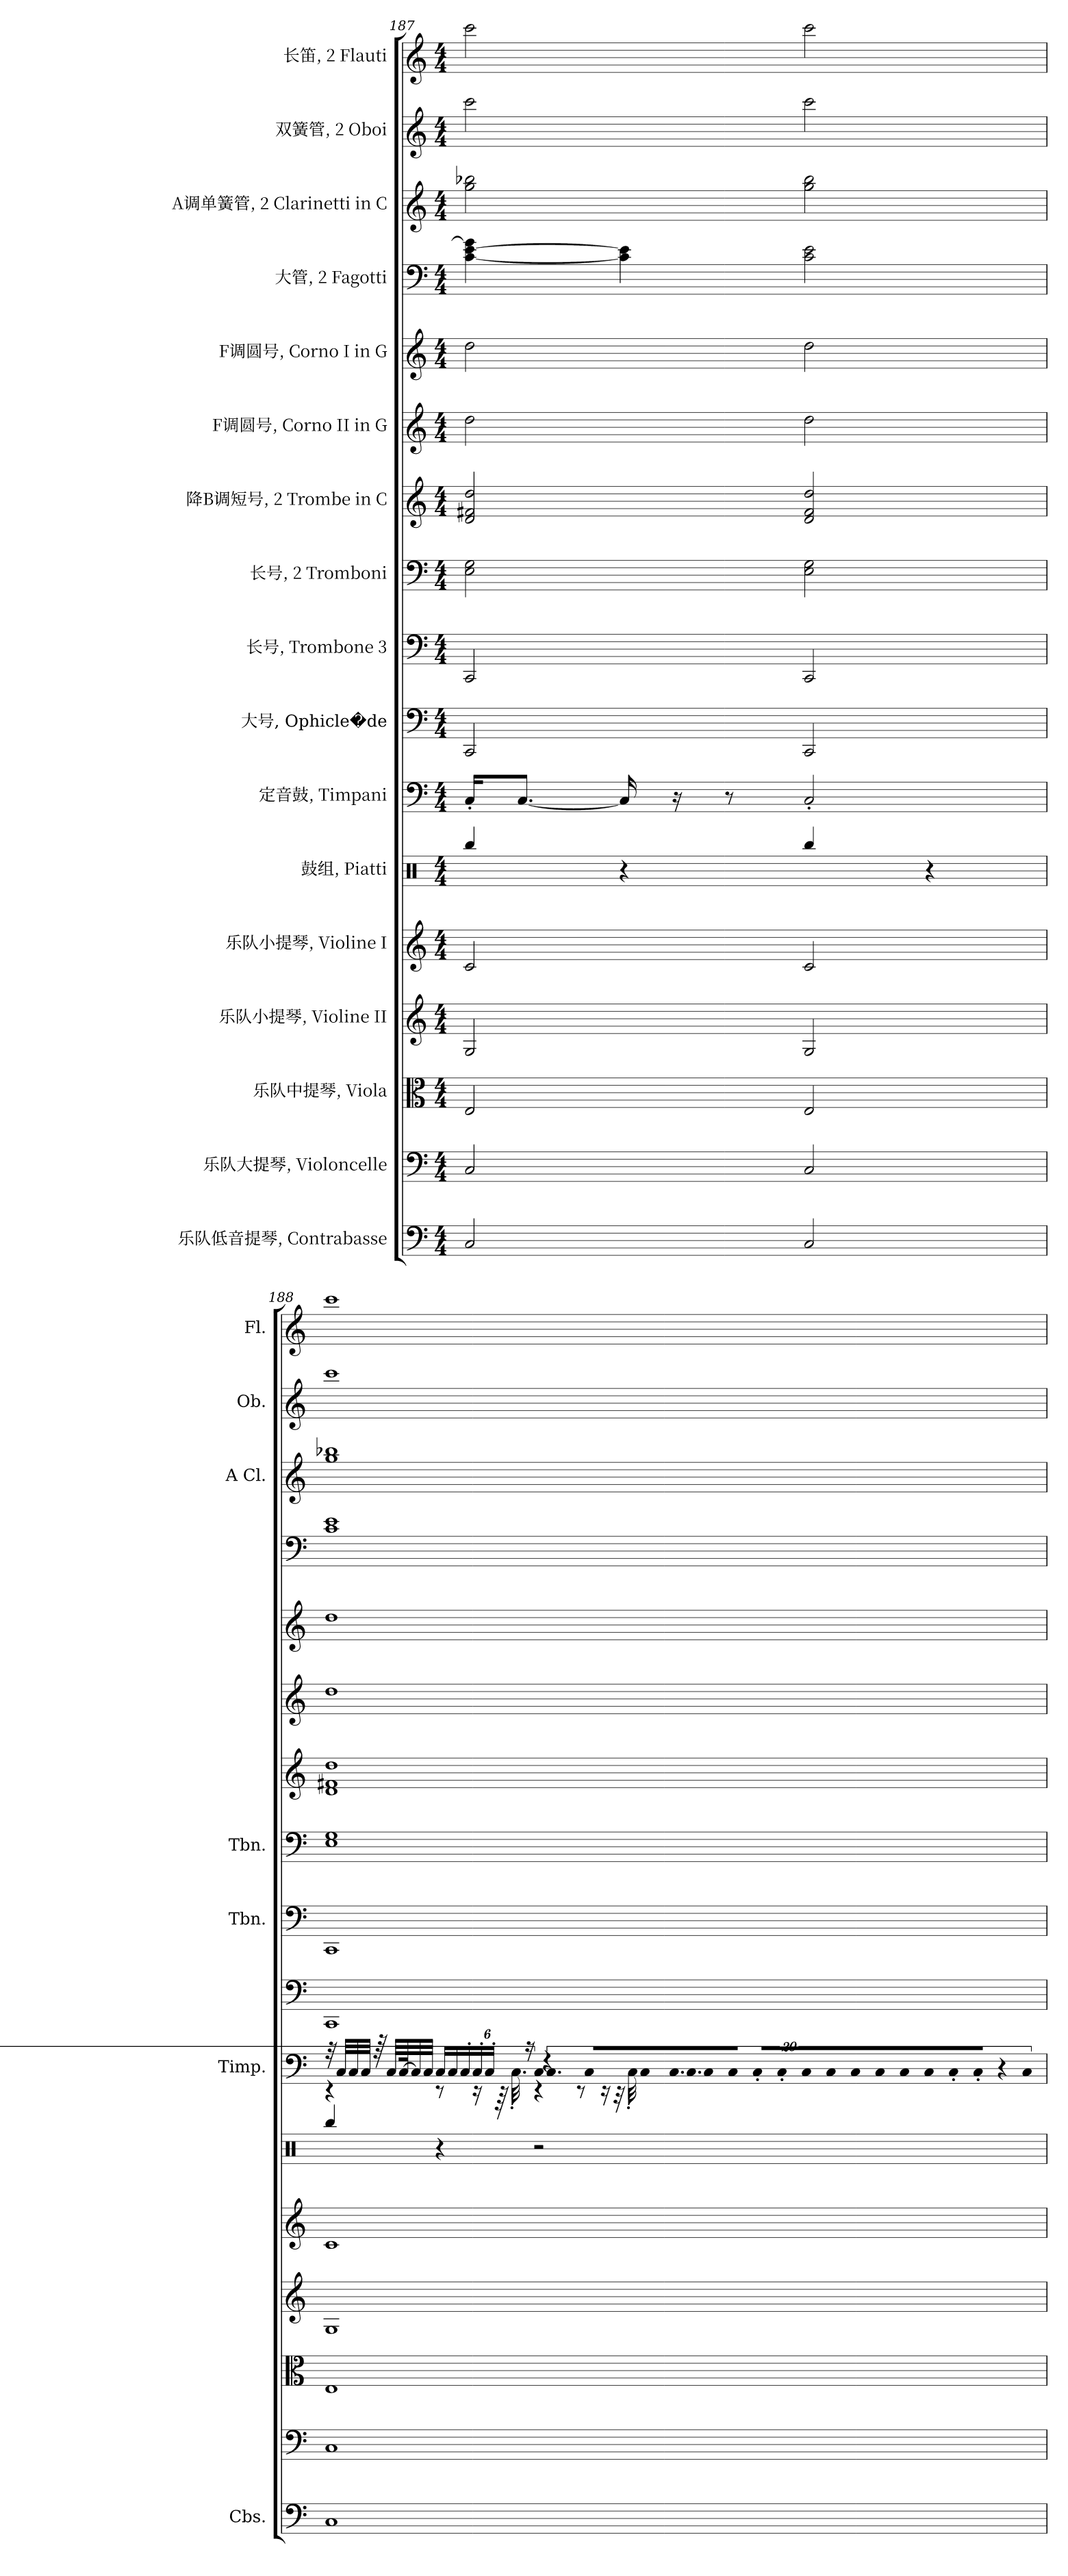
**kern	**kern	**kern	**kern	**kern	**kern	**kern	**kern	**kern	**kern	**kern	**kern	**kern	**kern	**kern	**kern	**kern
*part17	*part16	*part15	*part14	*part13	*part12	*part11	*part10	*part9	*part8	*part7	*part6	*part5	*part4	*part3	*part2	*part1
*staff17	*staff16	*staff15	*staff14	*staff13	*staff12	*staff11	*staff10	*staff9	*staff8	*staff7	*staff6	*staff5	*staff4	*staff3	*staff2	*staff1
*I"乐队低音提琴, Contrabasse	*I"乐队大提琴, Violoncelle	*I"乐队中提琴, Viola	*I"乐队小提琴, Violine II	*I"乐队小提琴, Violine I	*I"鼓组, Piatti	*I"定音鼓, Timpani	*I"大号, Ophicle�de	*I"长号, Trombone 3	*I"长号, 2 Tromboni	*I"降B调短号, 2 Trombe in C	*I"F调圆号, Corno II in G	*I"F调圆号, Corno I in G	*I"大管, 2 Fagotti	*I"A调单簧管, 2 Clarinetti in C	*I"双簧管, 2 Oboi	*I"长笛, 2 Flauti
*I'Cbs.	*	*	*	*	*	*I'Timp.	*	*I'Tbn.	*I'Tbn.	*	*	*	*	*I'A Cl.	*I'Ob.	*I'Fl.
!!LO:PB:g=z
*clefF4	*clefF4	*clefC3	*clefG2	*clefG2	*clefX	*clefF4	*clefF4	*clefF4	*clefF4	*clefG2	*clefG2	*clefG2	*clefF4	*clefG2	*clefG2	*clefG2
*ITrd7c12	*	*	*	*	*	*	*	*	*	*ITrd1c2	*ITrd4c7	*ITrd4c7	*	*ITrd2c3	*	*
*k[]	*k[]	*k[]	*k[]	*k[]	*k[]	*k[]	*k[]	*k[]	*k[]	*k[b-e-]	*k[b-]	*k[b-]	*k[]	*k[f#c#g#]	*k[]	*k[]
*M4/4	*M4/4	*M4/4	*M4/4	*M4/4	*M4/4	*M4/4	*M4/4	*M4/4	*M4/4	*M4/4	*M4/4	*M4/4	*M4/4	*M4/4	*M4/4	*M4/4
*MM118	*MM118	*MM118	*MM118	*MM118	*MM118	*MM118	*MM118	*MM118	*MM118	*MM118	*MM118	*MM118	*MM118	*MM118	*MM118	*MM118
=187	=187	=187	=187	=187	=187	=187	=187	=187	=187	=187	=187	=187	=187	=187	=187	=187
2CC/	2C/	2E/	2G/	2c/	4Rbb/	16C'/KL	2CC/	2CC/	2E\ 2G\	2c/ 2en/ 2cc/	2g\	2g\	[4c\ [4e\ 4g\]	2ee\ 2ggn\	2ccc\	2ccc\
.	.	.	.	.	.	[8.C/J	.	.	.	.	.	.	.	.	.	.
.	.	.	.	.	4r	16C/]	.	.	.	.	.	.	4c\] 4e\]	.	.	.
.	.	.	.	.	.	16r	.	.	.	.	.	.	.	.	.	.
.	.	.	.	.	.	8r	.	.	.	.	.	.	.	.	.	.
*	*	*	*	*	*	*	*	*	*	*	*	*	*	*	*	*MM108
2CC/	2C/	2E/	2G/	2c/	4Rbb/	2C'/	2CC/	2CC/	2E\ 2G\	2c/ 2e/ 2cc/	2g\	2g\	2c\ 2e\	2ee\ 2gg\	2ccc\	2ccc\
.	.	.	.	.	4r	.	.	.	.	.	.	.	.	.	.	.
!!LO:PB:g=z
=188	=188	=188	=188	=188	=188	=188	=188	=188	=188	=188	=188	=188	=188	=188	=188	=188
*	*	*	*	*	*	*	*	*	*	*	*	*	*	*	*	*MM94
*	*	*	*	*	*	*^	*	*	*	*	*	*	*	*	*	*
1CC	1C	1E	1G	1c	4Rbb/	32r	4r	1CC	1CC	1E 1G	1c 1en 1cc	1g	1g	1c 1e	1ee 1ggn	1ccc	1ccc
.	.	.	.	.	.	32C/LLL	.	.	.	.	.	.	.	.	.	.	.
.	.	.	.	.	.	32C/	.	.	.	.	.	.	.	.	.	.	.
.	.	.	.	.	.	32C/JJJ	.	.	.	.	.	.	.	.	.	.	.
.	.	.	.	.	.	64r	.	.	.	.	.	.	.	.	.	.	.
.	.	.	.	.	.	32C/LLL	.	.	.	.	.	.	.	.	.	.	.
.	.	.	.	.	.	[64C/K	.	.	.	.	.	.	.	.	.	.	.
.	.	.	.	.	.	32C/]	.	.	.	.	.	.	.	.	.	.	.
.	.	.	.	.	.	32C/JJJ	.	.	.	.	.	.	.	.	.	.	.
*	*	*	*	*	*	*Xbrackettup	*	*	*	*	*	*	*	*	*	*	*
.	.	.	.	.	4r	24C/LL	8r	.	.	.	.	.	.	.	.	.	.
.	.	.	.	.	.	24C/	.	.	.	.	.	.	.	.	.	.	.
.	.	.	.	.	.	24C'/	.	.	.	.	.	.	.	.	.	.	.
*	*	*	*	*	*	*brackettup	*	*	*	*	*	*	*	*	*	*	*
.	.	.	.	.	.	24C'/	16r	.	.	.	.	.	.	.	.	.	.
.	.	.	.	.	.	24C'/JJ	.	.	.	.	.	.	.	.	.	.	.
.	.	.	.	.	.	.	64r	.	.	.	.	.	.	.	.	.	.
.	.	.	.	.	.	.	32.C'\	.	.	.	.	.	.	.	.	.	.
.	.	.	.	.	.	24r	.	.	.	.	.	.	.	.	.	.	.
!	!	!	!	!	!	!LO:N:vis=256%9	!	!	!	!	!	!	!	!	!	!	!
.	.	.	.	.	2r	960%17C/	4r	.	.	.	.	.	.	.	.	.	.
!	!	!	!	!	!	!LO:N:vis=128	!	!	!	!	!	!	!	!	!	!	!
.	.	.	.	.	.	1920%17r	.	.	.	.	.	.	.	.	.	.	.
!	!	!	!	!	!	!LO:N:vis=32.	!	!	!	!	!	!	!	!	!	!	!
.	.	.	.	.	.	640%17C/	.	.	.	.	.	.	.	.	.	.	.
.	.	.	.	.	.	1920ryy	.	.	.	.	.	.	.	.	.	.	.
!	!	!	!	!	!	!LO:N:vis=32	!	!	!	!	!	!	!	!	!	!	!
.	.	.	.	.	.	640%23C/LLL	.	.	.	.	.	.	.	.	.	.	.
!	!	!	!	!	!	!LO:N:vis=32	!	!	!	!	!	!	!	!	!	!	!
.	.	.	.	.	.	640%23C/	.	.	.	.	.	.	.	.	.	.	.
*	*	*	*	*	*	*Xbrackettup	*	*	*	*	*	*	*	*	*	*	*
!	!	!	!	!	!	!LO:N:vis=32.	!	!	!	!	!	!	!	!	!	!	!
.	.	.	.	.	.	640%17C/L	.	.	.	.	.	.	.	.	.	.	.
!	!	!	!	!	!	!LO:N:vis=32.	!	!	!	!	!	!	!	!	!	!	!
.	.	.	.	.	.	640%17C/J	.	.	.	.	.	.	.	.	.	.	.
!	!	!	!	!	!	!LO:N:vis=32	!	!	!	!	!	!	!	!	!	!	!
.	.	.	.	.	.	640%23C/	.	.	.	.	.	.	.	.	.	.	.
!	!	!	!	!	!	!LO:N:vis=32	!	!	!	!	!	!	!	!	!	!	!
.	.	.	.	.	.	640%23C/JJJ	.	.	.	.	.	.	.	.	.	.	.
.	.	.	.	.	.	.	8r	.	.	.	.	.	.	.	.	.	.
.	.	.	.	.	.	48C'/LLL	.	.	.	.	.	.	.	.	.	.	.
.	.	.	.	.	.	48C'/	.	.	.	.	.	.	.	.	.	.	.
.	.	.	.	.	.	48C/	.	.	.	.	.	.	.	.	.	.	.
.	.	.	.	.	.	48C/	.	.	.	.	.	.	.	.	.	.	.
.	.	.	.	.	.	48C/	.	.	.	.	.	.	.	.	.	.	.
.	.	.	.	.	.	48C/	.	.	.	.	.	.	.	.	.	.	.
.	.	.	.	.	.	.	16r	.	.	.	.	.	.	.	.	.	.
*	*	*	*	*	*	*brackettup	*	*	*	*	*	*	*	*	*	*	*
.	.	.	.	.	.	40C/	.	.	.	.	.	.	.	.	.	.	.
.	.	.	.	.	.	40C/	.	.	.	.	.	.	.	.	.	.	.
.	.	.	.	.	.	40C'/	.	.	.	.	.	.	.	.	.	.	.
.	.	.	.	.	.	.	32r	.	.	.	.	.	.	.	.	.	.
.	.	.	.	.	.	40C'/JJJ	.	.	.	.	.	.	.	.	.	.	.
.	.	.	.	.	.	.	32C'\	.	.	.	.	.	.	.	.	.	.
.	.	.	.	.	.	80r	.	.	.	.	.	.	.	.	.	.	.
.	.	.	.	.	.	[80C/	.	.	.	.	.	.	.	.	.	.	.
1920ryy	1920ryy	1920ryy	1920ryy	1920ryy	1920ryy	.	1920ryy	1920ryy	1920ryy	1920ryy	1920ryy	1920ryy	1920ryy	1920ryy	1920ryy	1920ryy	1920ryy
*	*	*	*	*	*	*v	*v	*	*	*	*	*	*	*	*	*	*
=	=	=	=	=	=	=	=	=	=	=	=	=	=	=	=	=
*-	*-	*-	*-	*-	*-	*-	*-	*-	*-	*-	*-	*-	*-	*-	*-	*-
